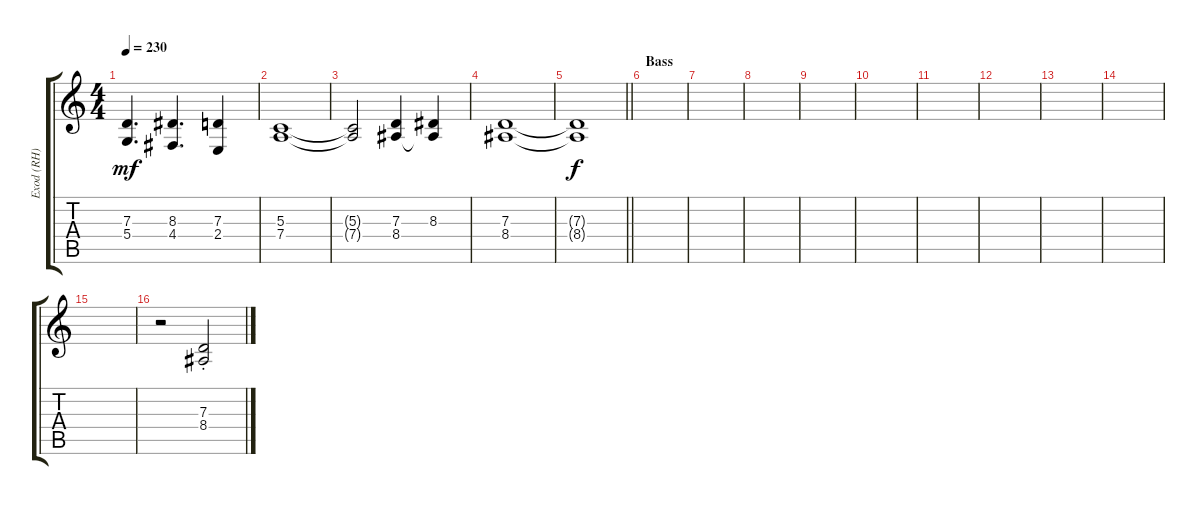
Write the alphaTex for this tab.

\track ("Exod (RH)" "Exod (RH)") {instrument choiraahs}
\staff {score tabs}
\tuning (E4 B3 G3 D3 A2 D2) {hide}
\ts (4 4)
\tempo 230
\clef g2
\ks c
(7.3 5.4).4{d dy mf} (8.3 4.4).4{d} (7.3 2.4).4 |
(5.3 7.4).1 |
(5.3{t} 7.4{t}).2 (7.3 8.4).4 (8.3 8.4{t}).4 |
(7.3 8.4).1 |
\barLineRight lightlight
(7.3{t} 8.4{t}).1{dy f} |
\section ("" "Bass")
|
|
|
|
|
|
|
|
|
|
r.2 (7.3{st} 8.4{st}).2
